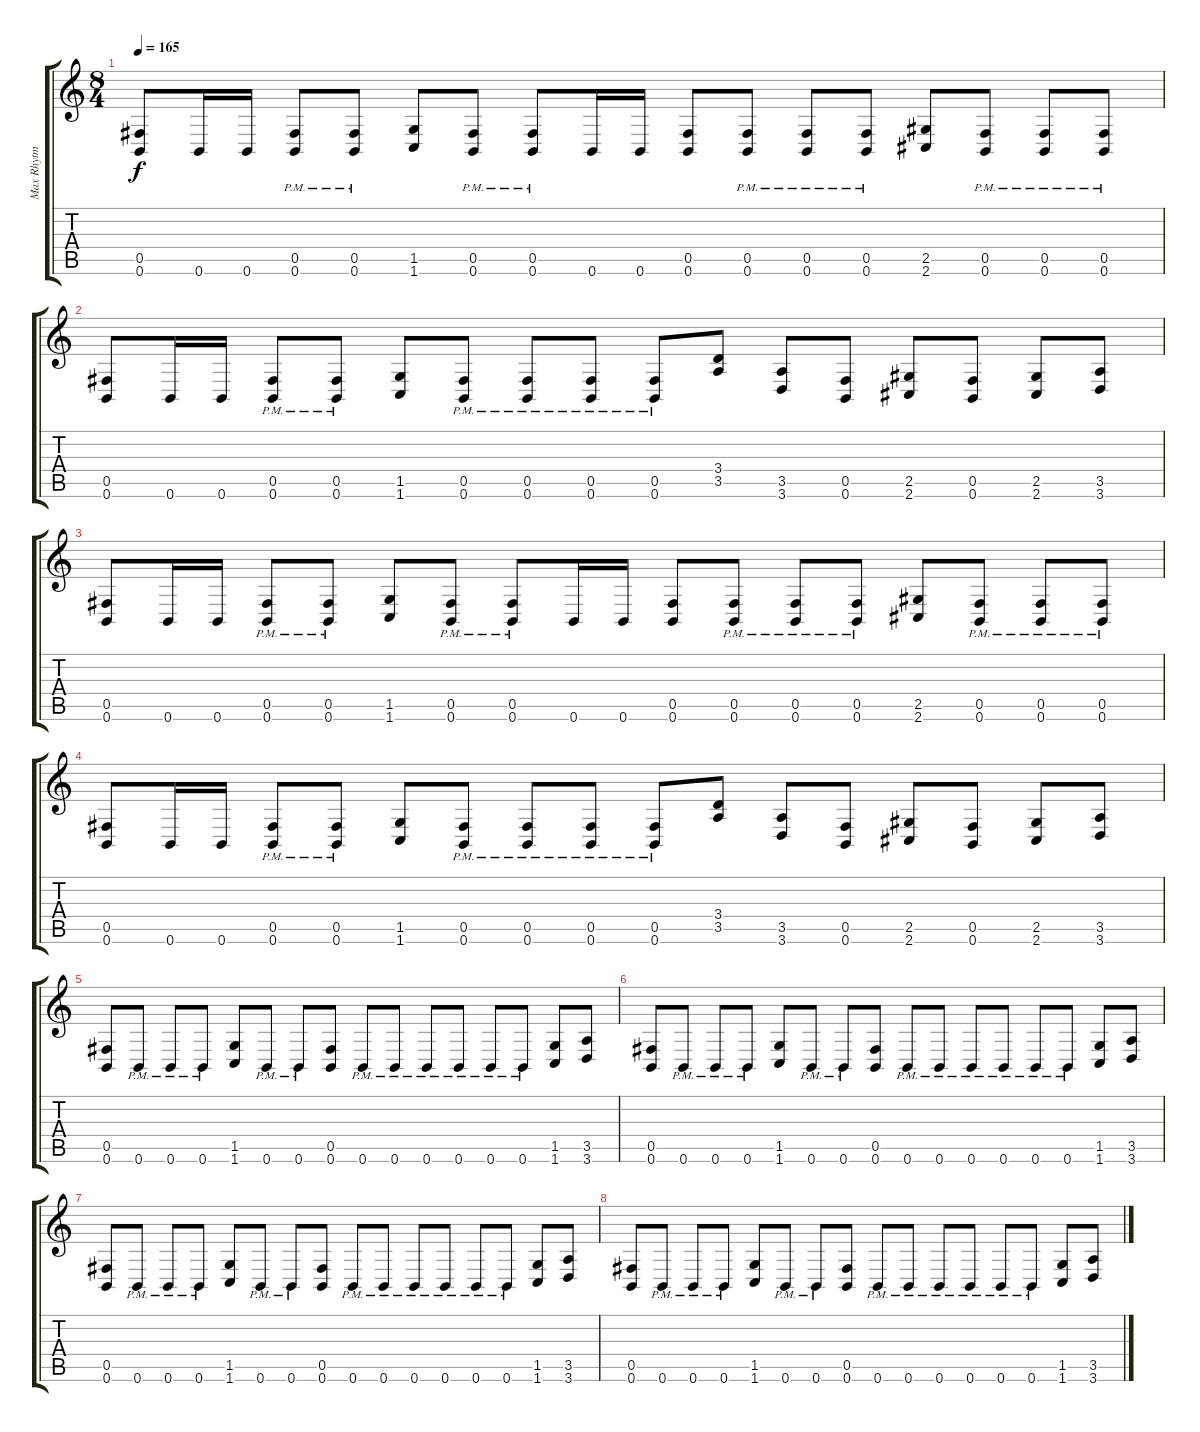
\track ("Max Rhytm" "Max Rhytm") {instrument distortionguitar}
\staff {score tabs}
\tuning (Db4 Ab3 E3 B2 Gb2 B1) {hide}
\ts (8 4)
\tempo 165
\clef g2
\ks c
(0.5 0.6).8{dy f} 0.6.16 0.6.16 (0.5{pm} 0.6{pm}).8 (0.5{pm} 0.6).8 (1.5 1.6).8 (0.5{pm} 0.6{pm}).8 (0.5{pm} 0.6{pm}).8 0.6.16 0.6.16 (0.5 0.6).8 (0.5{pm} 0.6{pm}).8 (0.5{pm} 0.6{pm}).8 (0.5{pm} 0.6{pm}).8 (2.5 2.6).8 (0.5{pm} 0.6{pm}).8 (0.5{pm} 0.6{pm}).8 (0.5{pm} 0.6{pm}).8 |
(0.5 0.6).8 0.6.16 0.6.16 (0.5{pm} 0.6{pm}).8 (0.5{pm} 0.6{pm}).8 (1.5 1.6).8 (0.5{pm} 0.6{pm}).8 (0.5{pm} 0.6{pm}).8 (0.5{pm} 0.6{pm}).8 (0.5{pm} 0.6{pm}).8 (3.4 3.5).8 (3.5 3.6).8 (0.5 0.6).8 (2.5 2.6).8 (0.5 0.6).8 (2.5 2.6).8 (3.5 3.6).8 |
(0.5 0.6).8 0.6.16 0.6.16 (0.5{pm} 0.6{pm}).8 (0.5{pm} 0.6).8 (1.5 1.6).8 (0.5{pm} 0.6{pm}).8 (0.5{pm} 0.6{pm}).8 0.6.16 0.6.16 (0.5 0.6).8 (0.5{pm} 0.6{pm}).8 (0.5{pm} 0.6{pm}).8 (0.5{pm} 0.6{pm}).8 (2.5 2.6).8 (0.5{pm} 0.6{pm}).8 (0.5{pm} 0.6{pm}).8 (0.5{pm} 0.6{pm}).8 |
(0.5 0.6).8 0.6.16 0.6.16 (0.5{pm} 0.6{pm}).8 (0.5{pm} 0.6{pm}).8 (1.5 1.6).8 (0.5{pm} 0.6{pm}).8 (0.5{pm} 0.6{pm}).8 (0.5{pm} 0.6{pm}).8 (0.5{pm} 0.6{pm}).8 (3.4 3.5).8 (3.5 3.6).8 (0.5 0.6).8 (2.5 2.6).8 (0.5 0.6).8 (2.5 2.6).8 (3.5 3.6).8 |
(0.5 0.6).8 0.6{pm}.8 0.6{pm}.8 0.6{pm}.8 (1.5 1.6).8 0.6{pm}.8 0.6{pm}.8 (0.5 0.6).8 0.6{pm}.8 0.6{pm}.8 0.6{pm}.8 0.6{pm}.8 0.6{pm}.8 0.6{pm}.8 (1.5 1.6).8 (3.5 3.6).8 |
(0.5 0.6).8 0.6{pm}.8 0.6{pm}.8 0.6{pm}.8 (1.5 1.6).8 0.6{pm}.8 0.6{pm}.8 (0.5 0.6).8 0.6{pm}.8 0.6{pm}.8 0.6{pm}.8 0.6{pm}.8 0.6{pm}.8 0.6{pm}.8 (1.5 1.6).8 (3.5 3.6).8 |
(0.5 0.6).8 0.6{pm}.8 0.6{pm}.8 0.6{pm}.8 (1.5 1.6).8 0.6{pm}.8 0.6{pm}.8 (0.5 0.6).8 0.6{pm}.8 0.6{pm}.8 0.6{pm}.8 0.6{pm}.8 0.6{pm}.8 0.6{pm}.8 (1.5 1.6).8 (3.5 3.6).8 |
(0.5 0.6).8 0.6{pm}.8 0.6{pm}.8 0.6{pm}.8 (1.5 1.6).8 0.6{pm}.8 0.6{pm}.8 (0.5 0.6).8 0.6{pm}.8 0.6{pm}.8 0.6{pm}.8 0.6{pm}.8 0.6{pm}.8 0.6{pm}.8 (1.5 1.6).8 (3.5 3.6).8
